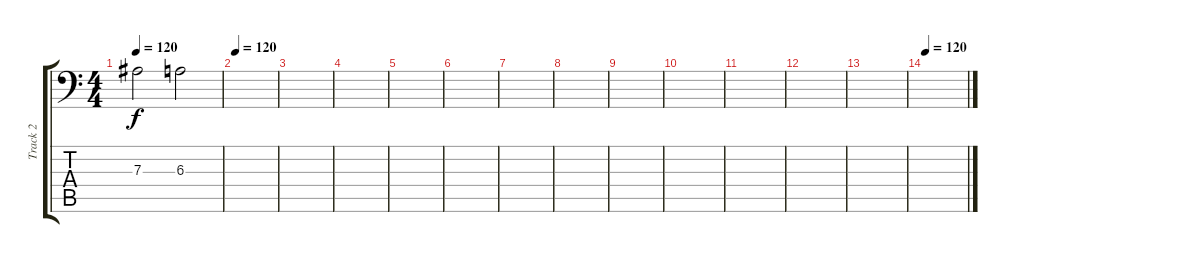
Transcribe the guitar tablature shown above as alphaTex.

\track ("Track 2" "Track 2") {instrument pad2warm}
\staff {score tabs}
\tuning (C4 G3 Eb3 Bb2 F2 Bb1) {hide}
\ts (4 4)
\tempo 120
\clef f4
\ks c
7.3.2{dy f} 6.3.2 |
\tempo 120
|
|
|
|
|
|
|
|
|
|
|
|
\tempo 120
